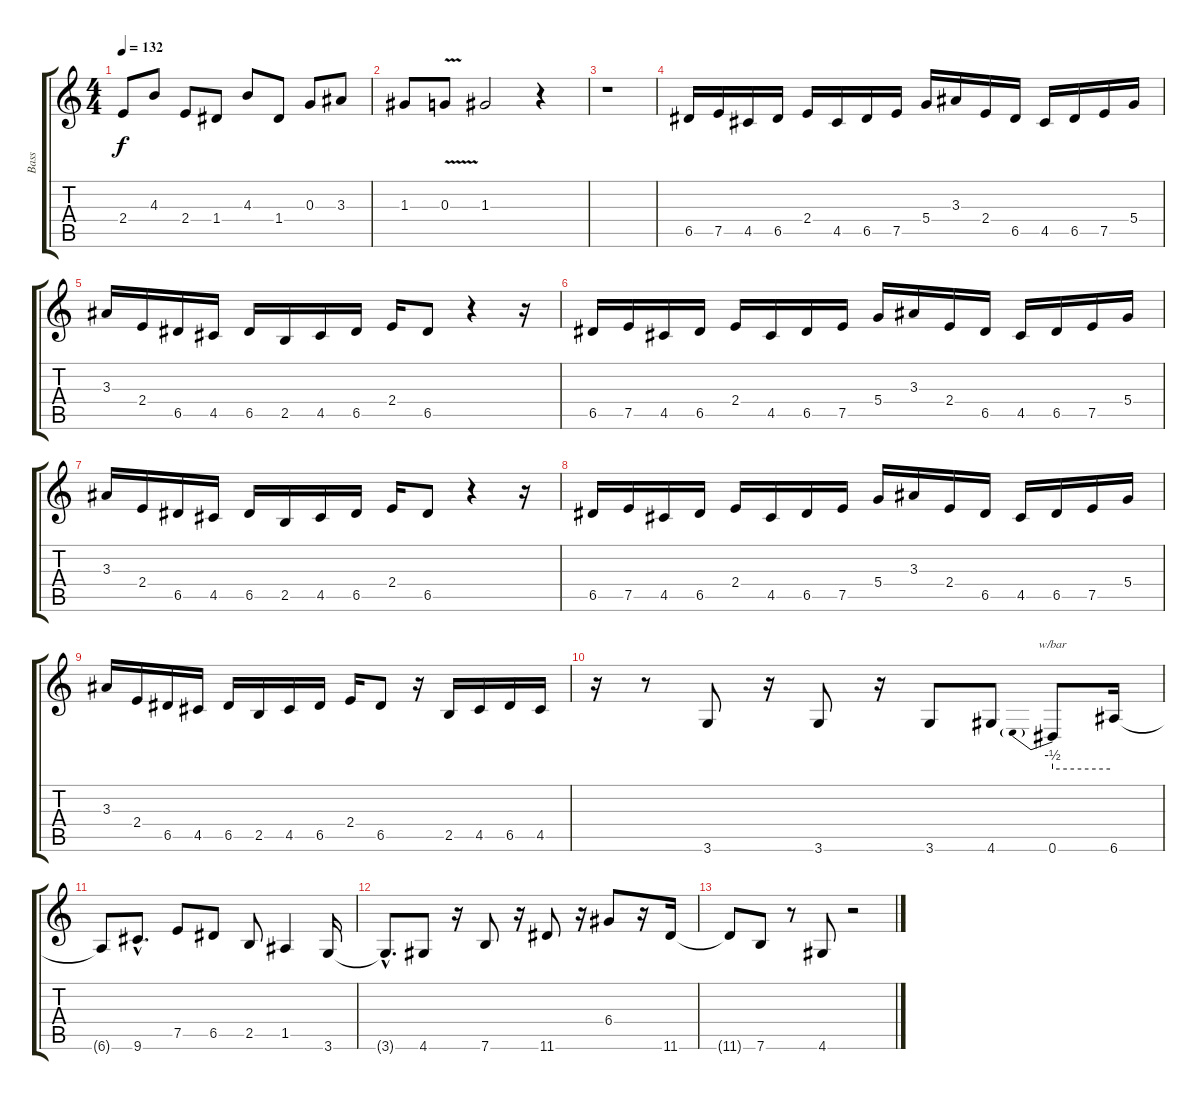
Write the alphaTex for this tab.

\track ("Bass" "Bass") {instrument electricbasspick}
\staff {score tabs}
\tuning (E4 B3 G3 D3 A2 E2) {hide}
\ts (4 4)
\tempo 132
\clef g2
\ks c
2.4.8{dy f} 4.3.8 2.4.8 1.4.8 4.3.8 1.4.8 0.3.8 3.3.8 |
1.3.8 0.3{v}.8 1.3.2 r.4 |
r.1 |
6.5.16 7.5.16 4.5.16 6.5.16 2.4.16 4.5.16 6.5.16 7.5.16 5.4.16 3.3.16 2.4.16 6.5.16 4.5.16 6.5.16 7.5.16 5.4.16 |
3.3.16 2.4.16 6.5.16 4.5.16 6.5.16 2.5.16 4.5.16 6.5.16 2.4.16 6.5.8 r.4 r.16 |
6.5.16 7.5.16 4.5.16 6.5.16 2.4.16 4.5.16 6.5.16 7.5.16 5.4.16 3.3.16 2.4.16 6.5.16 4.5.16 6.5.16 7.5.16 5.4.16 |
3.3.16 2.4.16 6.5.16 4.5.16 6.5.16 2.5.16 4.5.16 6.5.16 2.4.16 6.5.8 r.4 r.16 |
6.5.16 7.5.16 4.5.16 6.5.16 2.4.16 4.5.16 6.5.16 7.5.16 5.4.16 3.3.16 2.4.16 6.5.16 4.5.16 6.5.16 7.5.16 5.4.16 |
3.3.16 2.4.16 6.5.16 4.5.16 6.5.16 2.5.16 4.5.16 6.5.16 2.4.16 6.5.8 r.16 2.5.16 4.5.16 6.5.16 4.5.16 |
r.16 r.8 3.6.8 r.16 3.6.8 r.16 3.6.8 4.6.8 0.6.8{tbe (predive default 0 -2 60 -2)} 6.6.16 |
6.6{t}.8 9.6{hac}.8{d} 7.5.8 6.5.8 2.5.8 1.5.4 3.6.16 |
3.6{hac t}.8{d} 4.6.8 r.16 7.6.8 r.16 11.6.8 r.16 6.4.8 r.16 11.6.16 |
11.6{t}.8 7.6.8 r.8 4.6.8 r.2
